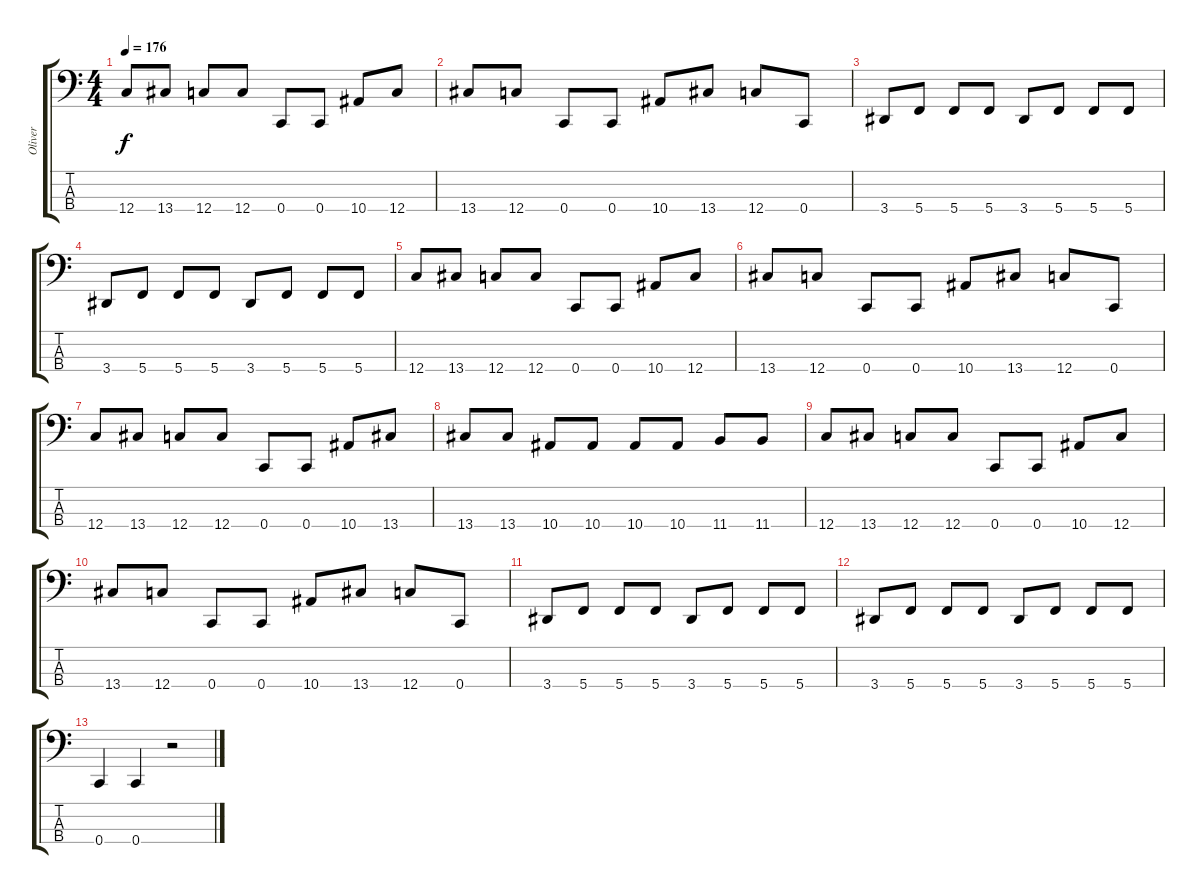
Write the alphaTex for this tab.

\track ("Oliver" "Oliver") {instrument electricbassfinger}
\staff {score tabs}
\tuning (F2 C2 G1 C1) {hide}
\ts (4 4)
\tempo 176
\clef f4
\ks c
12.4.8{dy f} 13.4.8 12.4.8 12.4.8 0.4.8 0.4.8 10.4.8 12.4.8 |
13.4.8 12.4.8 0.4.8 0.4.8 10.4.8 13.4.8 12.4.8 0.4.8 |
3.4.8 5.4.8 5.4.8 5.4.8 3.4.8 5.4.8 5.4.8 5.4.8 |
3.4.8 5.4.8 5.4.8 5.4.8 3.4.8 5.4.8 5.4.8 5.4.8 |
12.4.8 13.4.8 12.4.8 12.4.8 0.4.8 0.4.8 10.4.8 12.4.8 |
13.4.8 12.4.8 0.4.8 0.4.8 10.4.8 13.4.8 12.4.8 0.4.8 |
12.4.8 13.4.8 12.4.8 12.4.8 0.4.8 0.4.8 10.4.8 13.4.8 |
13.4.8 13.4.8 10.4.8 10.4.8 10.4.8 10.4.8 11.4.8 11.4.8 |
12.4.8 13.4.8 12.4.8 12.4.8 0.4.8 0.4.8 10.4.8 12.4.8 |
13.4.8 12.4.8 0.4.8 0.4.8 10.4.8 13.4.8 12.4.8 0.4.8 |
3.4.8 5.4.8 5.4.8 5.4.8 3.4.8 5.4.8 5.4.8 5.4.8 |
3.4.8 5.4.8 5.4.8 5.4.8 3.4.8 5.4.8 5.4.8 5.4.8 |
0.4.4 0.4.4 r.2
